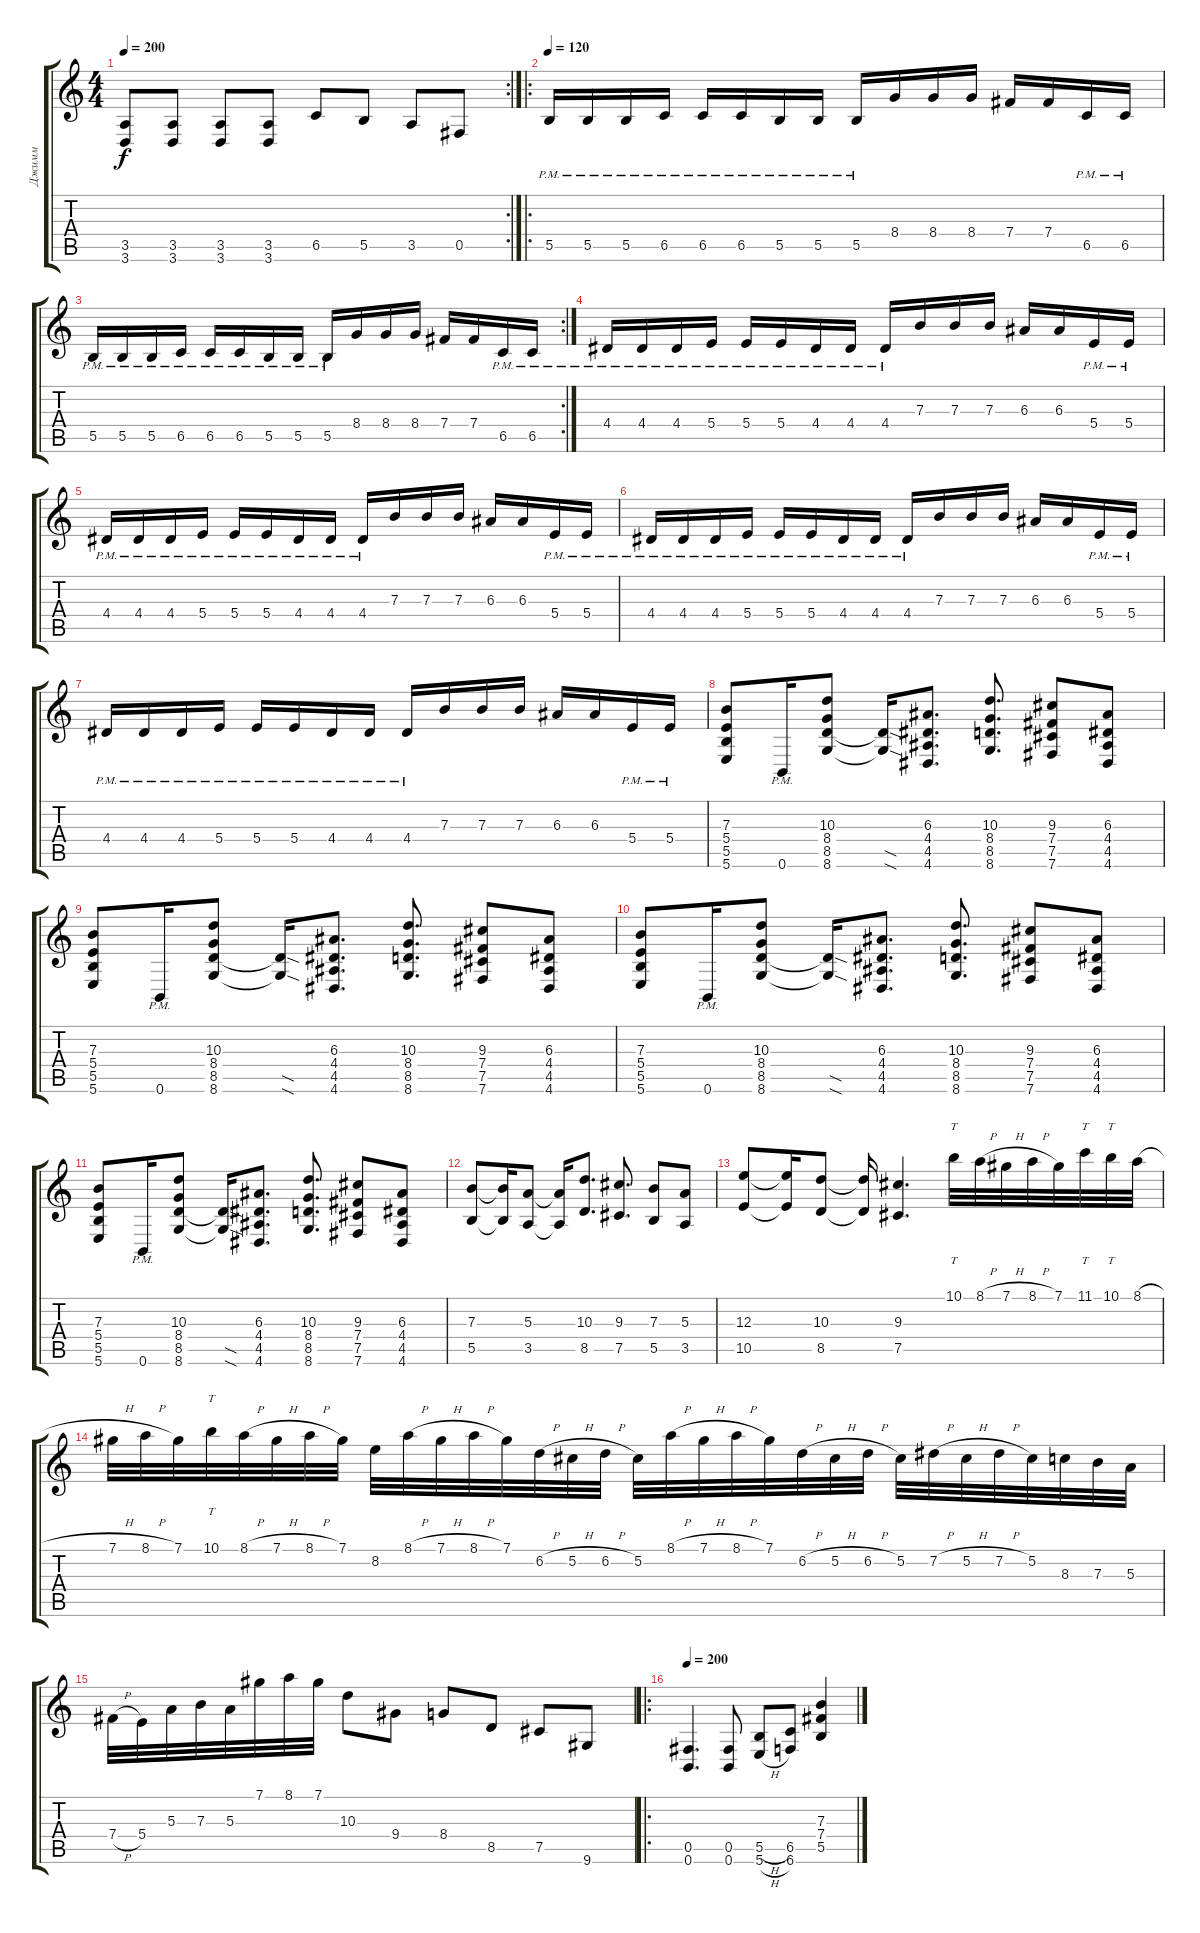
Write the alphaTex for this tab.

\track ("Джимм" "Джимм") {instrument overdrivenguitar}
\staff {score tabs}
\tuning (Db4 Ab3 E3 B2 Gb2 B1) {hide}
\rc 2
\ts (4 4)
\tempo 200
\clef g2
\ks c
(3.5{t} 3.6{t}).8{dy f} (3.5 3.6).8 (3.5 3.6).8 (3.5 3.6).8 6.5.8 5.5.8 3.5.8 0.5.8 |
\ro
\tempo 120
5.5{pm}.16 5.5{pm}.16 5.5{pm}.16 6.5{pm}.16 6.5{pm}.16 6.5{pm}.16 5.5{pm}.16 5.5{pm}.16 5.5{pm}.16 8.4.16 8.4.16 8.4.16 7.4.16 7.4.16 6.5{pm}.16 6.5{pm}.16 |
\rc 2
5.5{pm}.16 5.5{pm}.16 5.5{pm}.16 6.5{pm}.16 6.5{pm}.16 6.5{pm}.16 5.5{pm}.16 5.5{pm}.16 5.5{pm}.16 8.4.16 8.4.16 8.4.16 7.4.16 7.4.16 6.5{pm}.16 6.5{pm}.16 |
4.4{pm}.16 4.4{pm}.16 4.4{pm}.16 5.4{pm}.16 5.4{pm}.16 5.4{pm}.16 4.4{pm}.16 4.4{pm}.16 4.4{pm}.16 7.3.16 7.3.16 7.3.16 6.3.16 6.3.16 5.4{pm}.16 5.4{pm}.16 |
4.4{pm}.16 4.4{pm}.16 4.4{pm}.16 5.4{pm}.16 5.4{pm}.16 5.4{pm}.16 4.4{pm}.16 4.4{pm}.16 4.4{pm}.16 7.3.16 7.3.16 7.3.16 6.3.16 6.3.16 5.4{pm}.16 5.4{pm}.16 |
4.4{pm}.16 4.4{pm}.16 4.4{pm}.16 5.4{pm}.16 5.4{pm}.16 5.4{pm}.16 4.4{pm}.16 4.4{pm}.16 4.4{pm}.16 7.3.16 7.3.16 7.3.16 6.3.16 6.3.16 5.4{pm}.16 5.4{pm}.16 |
4.4{pm}.16 4.4{pm}.16 4.4{pm}.16 5.4{pm}.16 5.4{pm}.16 5.4{pm}.16 4.4{pm}.16 4.4{pm}.16 4.4{pm}.16 7.3.16 7.3.16 7.3.16 6.3.16 6.3.16 5.4{pm}.16 5.4{pm}.16 |
(7.3 5.4 5.5 5.6).8 0.6{pm}.16 (10.3 8.4 8.5 8.6).8 (8.5{sod t} 8.6{sod t}).16 (6.3 4.4 4.5 4.6).8{d} (10.3 8.4 8.5 8.6).8{d} (9.3 7.4 7.5 7.6).8 (6.3 4.4 4.5 4.6).8 |
(7.3 5.4 5.5 5.6).8 0.6{pm}.16 (10.3 8.4 8.5 8.6).8 (8.5{sod t} 8.6{sod t}).16 (6.3 4.4 4.5 4.6).8{d} (10.3 8.4 8.5 8.6).8{d} (9.3 7.4 7.5 7.6).8 (6.3 4.4 4.5 4.6).8 |
(7.3 5.4 5.5 5.6).8 0.6{pm}.16 (10.3 8.4 8.5 8.6).8 (8.5{sod t} 8.6{sod t}).16 (6.3 4.4 4.5 4.6).8{d} (10.3 8.4 8.5 8.6).8{d} (9.3 7.4 7.5 7.6).8 (6.3 4.4 4.5 4.6).8 |
(7.3 5.4 5.5 5.6).8 0.6{pm}.16 (10.3 8.4 8.5 8.6).8 (8.5{sod t} 8.6{sod t}).16 (6.3 4.4 4.5 4.6).8{d} (10.3 8.4 8.5 8.6).8{d} (9.3 7.4 7.5 7.6).8 (6.3 4.4 4.5 4.6).8 |
(7.3 5.5).8 (7.3{t} 5.5{t}).16 (5.3 3.5).8 (5.3{t} 3.5{t}).16 (10.3 8.5).8{d} (9.3 7.5).8{d} (7.3 5.5).8 (5.3 3.5).8 |
(12.3 10.5).8 (12.3{t} 10.5{t}).16 (10.3 8.5).8 (10.3{t} 8.5{t}).16 (9.3 7.5).4{d} 10.1.32{tt} 8.1{h}.32 7.1{h}.32 8.1{h}.32 7.1.32 11.1.32{tt} 10.1.32{tt} 8.1{h}.32 |
7.1{h}.32 8.1{h}.32 7.1.32 10.1.32{tt} 8.1{h}.32 7.1{h}.32 8.1{h}.32 7.1.32 8.2.32 8.1{h}.32 7.1{h}.32 8.1{h}.32 7.1.32 6.2{h}.32 5.2{h}.32 6.2{h}.32 5.2.32 8.1{h}.32 7.1{h}.32 8.1{h}.32 7.1.32 6.2{h}.32 5.2{h}.32 6.2{h}.32 5.2.32 7.2{h}.32 5.2{h}.32 7.2{h}.32 5.2.32 8.3.32 7.3.32 5.3.32 |
7.4{h}.32 5.4.32 5.3.32 7.3.32 5.3.32 7.1.32 8.1.32 7.1.32 10.3.8 9.4.8 8.4.8 8.5.8 7.5.8 9.6.8 |
\ro
\tempo 200
(0.5 0.6).4{d} (0.5 0.6).8 (5.5{h} 5.6{h}).8 (6.5 6.6).8 (7.3 7.4 5.5).4
